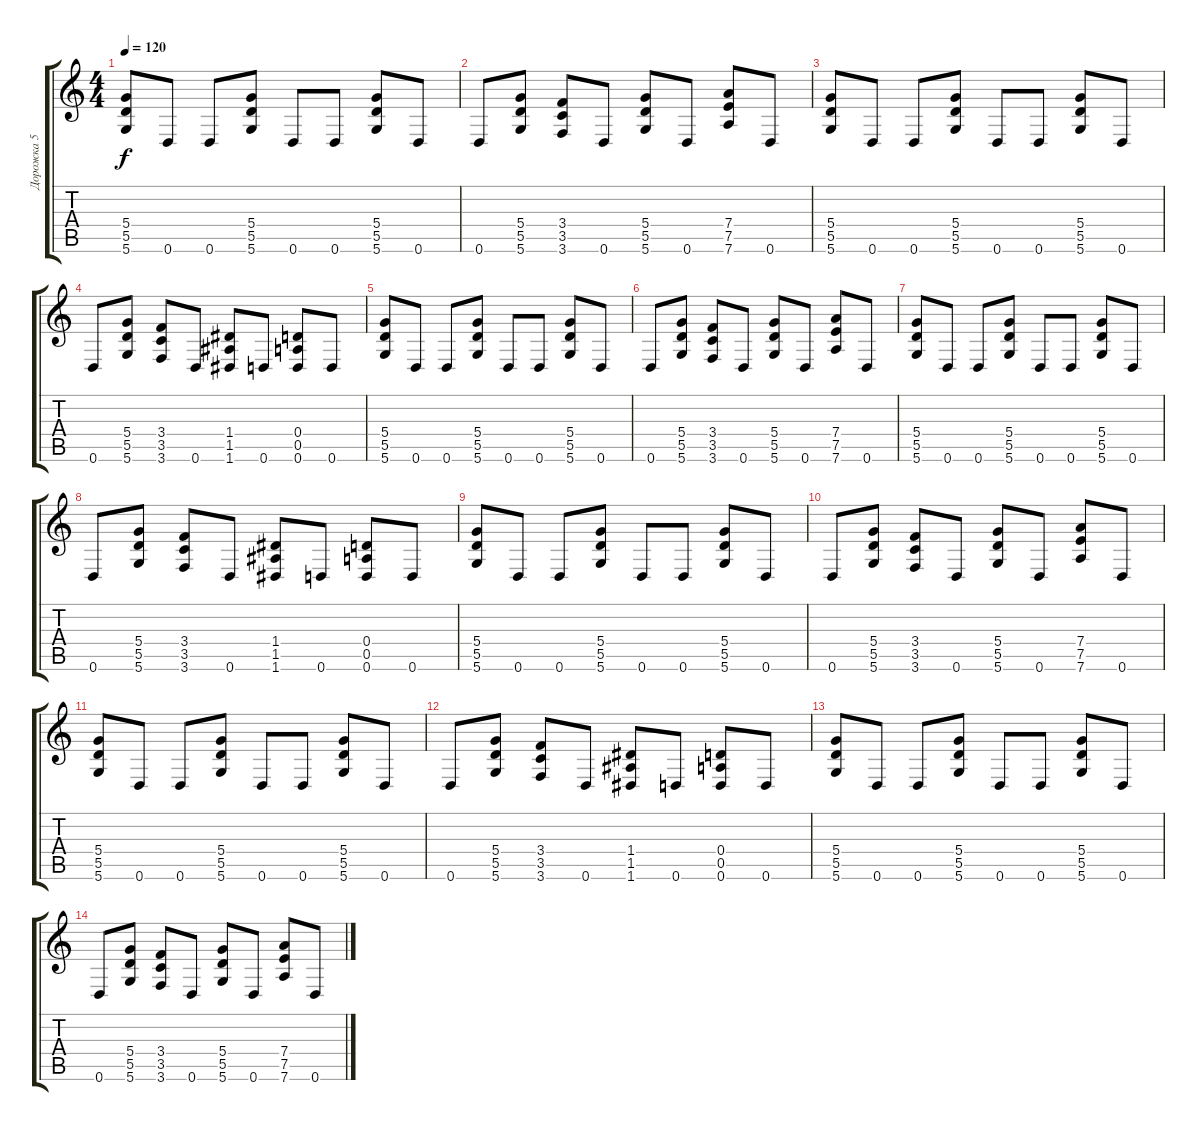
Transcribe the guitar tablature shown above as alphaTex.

\track ("Дорожка 5" "Дорожка 5") {instrument distortionguitar}
\staff {score tabs}
\tuning (E4 B3 G3 D3 A2 D2) {hide}
\ts (4 4)
\tempo 120
\clef g2
\ks c
(5.4 5.5 5.6).8{dy f} 0.6.8 0.6.8 (5.4 5.5 5.6).8 0.6.8 0.6.8 (5.4 5.5 5.6).8 0.6.8 |
0.6.8 (5.4 5.5 5.6).8 (3.4 3.5 3.6).8 0.6.8 (5.4 5.5 5.6).8 0.6.8 (7.4 7.5 7.6).8 0.6.8 |
(5.4 5.5 5.6).8 0.6.8 0.6.8 (5.4 5.5 5.6).8 0.6.8 0.6.8 (5.4 5.5 5.6).8 0.6.8 |
0.6.8 (5.4 5.5 5.6).8 (3.4 3.5 3.6).8 0.6.8 (1.4 1.5 1.6).8 0.6.8 (0.4 0.5 0.6).8 0.6.8 |
(5.4 5.5 5.6).8 0.6.8 0.6.8 (5.4 5.5 5.6).8 0.6.8 0.6.8 (5.4 5.5 5.6).8 0.6.8 |
0.6.8 (5.4 5.5 5.6).8 (3.4 3.5 3.6).8 0.6.8 (5.4 5.5 5.6).8 0.6.8 (7.4 7.5 7.6).8 0.6.8 |
(5.4 5.5 5.6).8 0.6.8 0.6.8 (5.4 5.5 5.6).8 0.6.8 0.6.8 (5.4 5.5 5.6).8 0.6.8 |
0.6.8 (5.4 5.5 5.6).8 (3.4 3.5 3.6).8 0.6.8 (1.4 1.5 1.6).8 0.6.8 (0.4 0.5 0.6).8 0.6.8 |
(5.4 5.5 5.6).8 0.6.8 0.6.8 (5.4 5.5 5.6).8 0.6.8 0.6.8 (5.4 5.5 5.6).8 0.6.8 |
0.6.8 (5.4 5.5 5.6).8 (3.4 3.5 3.6).8 0.6.8 (5.4 5.5 5.6).8 0.6.8 (7.4 7.5 7.6).8 0.6.8 |
(5.4 5.5 5.6).8 0.6.8 0.6.8 (5.4 5.5 5.6).8 0.6.8 0.6.8 (5.4 5.5 5.6).8 0.6.8 |
0.6.8 (5.4 5.5 5.6).8 (3.4 3.5 3.6).8 0.6.8 (1.4 1.5 1.6).8 0.6.8 (0.4 0.5 0.6).8 0.6.8 |
(5.4 5.5 5.6).8 0.6.8 0.6.8 (5.4 5.5 5.6).8 0.6.8 0.6.8 (5.4 5.5 5.6).8 0.6.8 |
0.6.8 (5.4 5.5 5.6).8 (3.4 3.5 3.6).8 0.6.8 (5.4 5.5 5.6).8 0.6.8 (7.4 7.5 7.6).8 0.6.8
